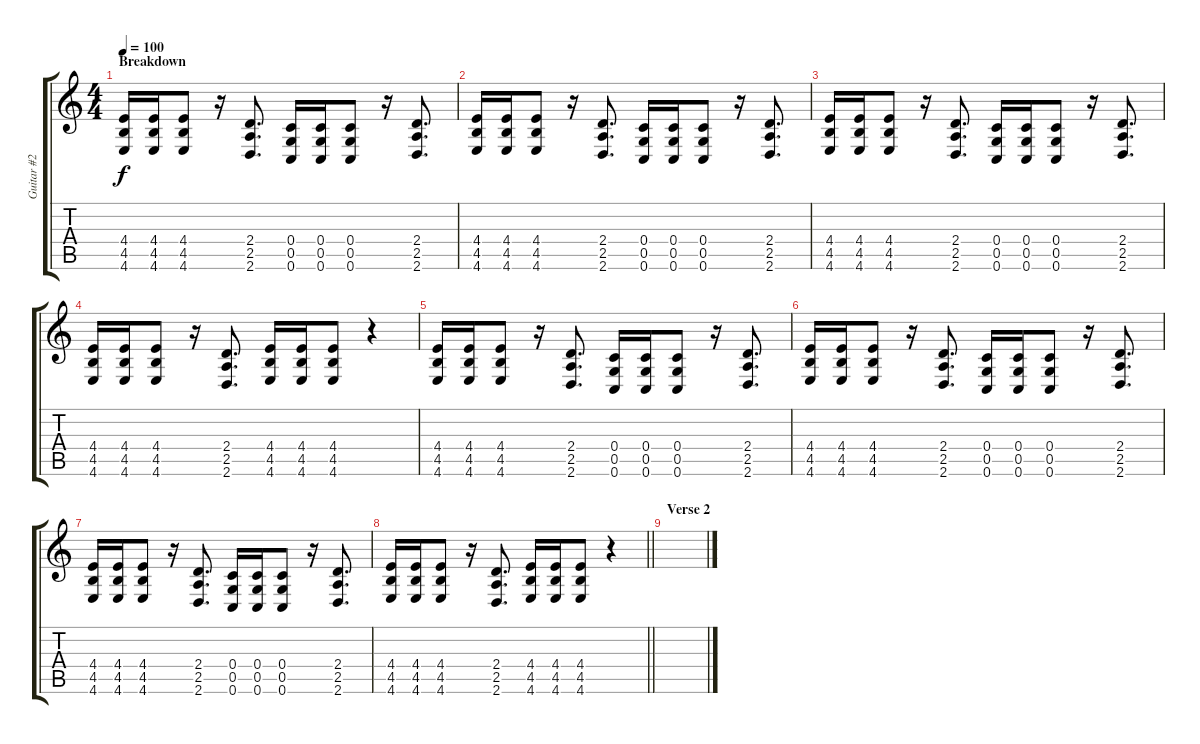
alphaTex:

\track ("Guitar #2" "Guitar #2") {instrument distortionguitar}
\staff {score tabs}
\tuning (D4 A3 F3 C3 G2 C2) {hide}
\ts (4 4)
\section ("" "Breakdown")
\tempo 100
\clef g2
\ks c
(4.4 4.5 4.6).16{dy f volume 13} (4.4 4.5 4.6).16 (4.4 4.5 4.6).8 r.16 (2.4 2.5 2.6).8{d} (0.4 0.5 0.6).16 (0.4 0.5 0.6).16 (0.4 0.5 0.6).8 r.16 (2.4 2.5 2.6).8{d} |
(4.4 4.5 4.6).16 (4.4 4.5 4.6).16 (4.4 4.5 4.6).8 r.16 (2.4 2.5 2.6).8{d} (0.4 0.5 0.6).16 (0.4 0.5 0.6).16 (0.4 0.5 0.6).8 r.16 (2.4 2.5 2.6).8{d} |
(4.4 4.5 4.6).16 (4.4 4.5 4.6).16 (4.4 4.5 4.6).8 r.16 (2.4 2.5 2.6).8{d} (0.4 0.5 0.6).16 (0.4 0.5 0.6).16 (0.4 0.5 0.6).8 r.16 (2.4 2.5 2.6).8{d} |
(4.4 4.5 4.6).16 (4.4 4.5 4.6).16 (4.4 4.5 4.6).8 r.16 (2.4 2.5 2.6).8{d} (4.4 4.5 4.6).16 (4.4 4.5 4.6).16 (4.4 4.5 4.6).8 r.4 |
(4.4 4.5 4.6).16 (4.4 4.5 4.6).16 (4.4 4.5 4.6).8 r.16 (2.4 2.5 2.6).8{d} (0.4 0.5 0.6).16 (0.4 0.5 0.6).16 (0.4 0.5 0.6).8 r.16 (2.4 2.5 2.6).8{d} |
(4.4 4.5 4.6).16 (4.4 4.5 4.6).16 (4.4 4.5 4.6).8 r.16 (2.4 2.5 2.6).8{d} (0.4 0.5 0.6).16 (0.4 0.5 0.6).16 (0.4 0.5 0.6).8 r.16 (2.4 2.5 2.6).8{d} |
(4.4 4.5 4.6).16 (4.4 4.5 4.6).16 (4.4 4.5 4.6).8 r.16 (2.4 2.5 2.6).8{d} (0.4 0.5 0.6).16 (0.4 0.5 0.6).16 (0.4 0.5 0.6).8 r.16 (2.4 2.5 2.6).8{d} |
\barLineRight lightlight
(4.4 4.5 4.6).16 (4.4 4.5 4.6).16 (4.4 4.5 4.6).8 r.16 (2.4 2.5 2.6).8{d} (4.4 4.5 4.6).16 (4.4 4.5 4.6).16 (4.4 4.5 4.6).8 r.4 |
\section ("" "Verse 2")
